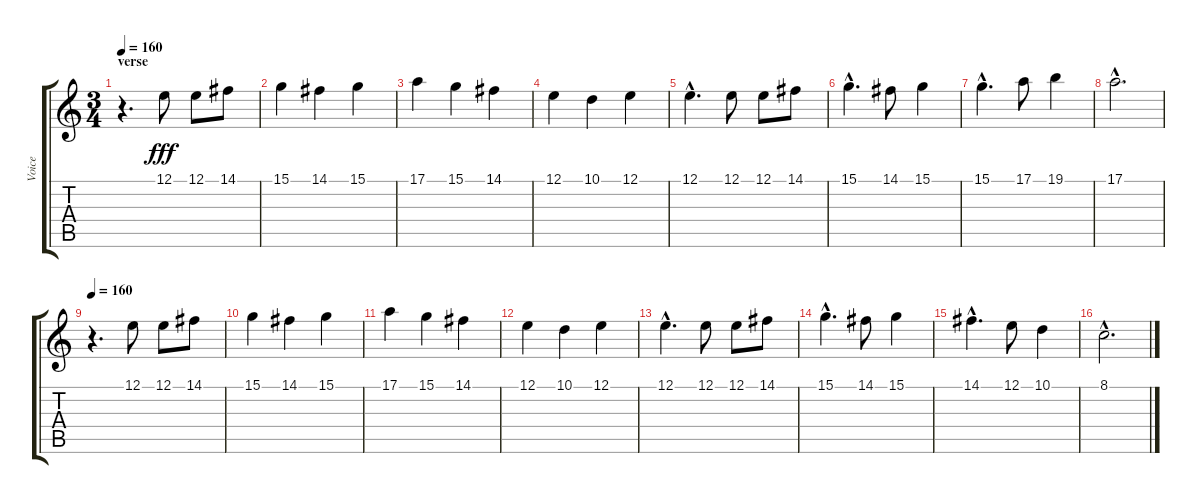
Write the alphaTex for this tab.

\track ("Voice" "Voice") {instrument choiraahs}
\staff {score tabs}
\tuning (E4 B3 G3 D3 A2 E2) {hide}
\ts (3 4)
\section ("" "verse")
\tempo 160
\clef g2
\ks c
r.4{d dy fff} 12.1.8 12.1.8 14.1.8 |
15.1.4 14.1.4 15.1.4 |
17.1.4 15.1.4 14.1.4 |
12.1.4 10.1.4 12.1.4 |
12.1{hac}.4{d} 12.1.8 12.1.8 14.1.8 |
15.1{hac}.4{d} 14.1.8 15.1.4 |
15.1{hac}.4{d} 17.1.8 19.1.4 |
17.1{hac}.2{d} |
\tempo 160
r.4{d} 12.1.8 12.1.8 14.1.8 |
15.1.4 14.1.4 15.1.4 |
17.1.4 15.1.4 14.1.4 |
12.1.4 10.1.4 12.1.4 |
12.1{hac}.4{d} 12.1.8 12.1.8 14.1.8 |
15.1{hac}.4{d} 14.1.8 15.1.4 |
14.1{hac}.4{d} 12.1.8 10.1.4 |
8.1{hac}.2{d}
